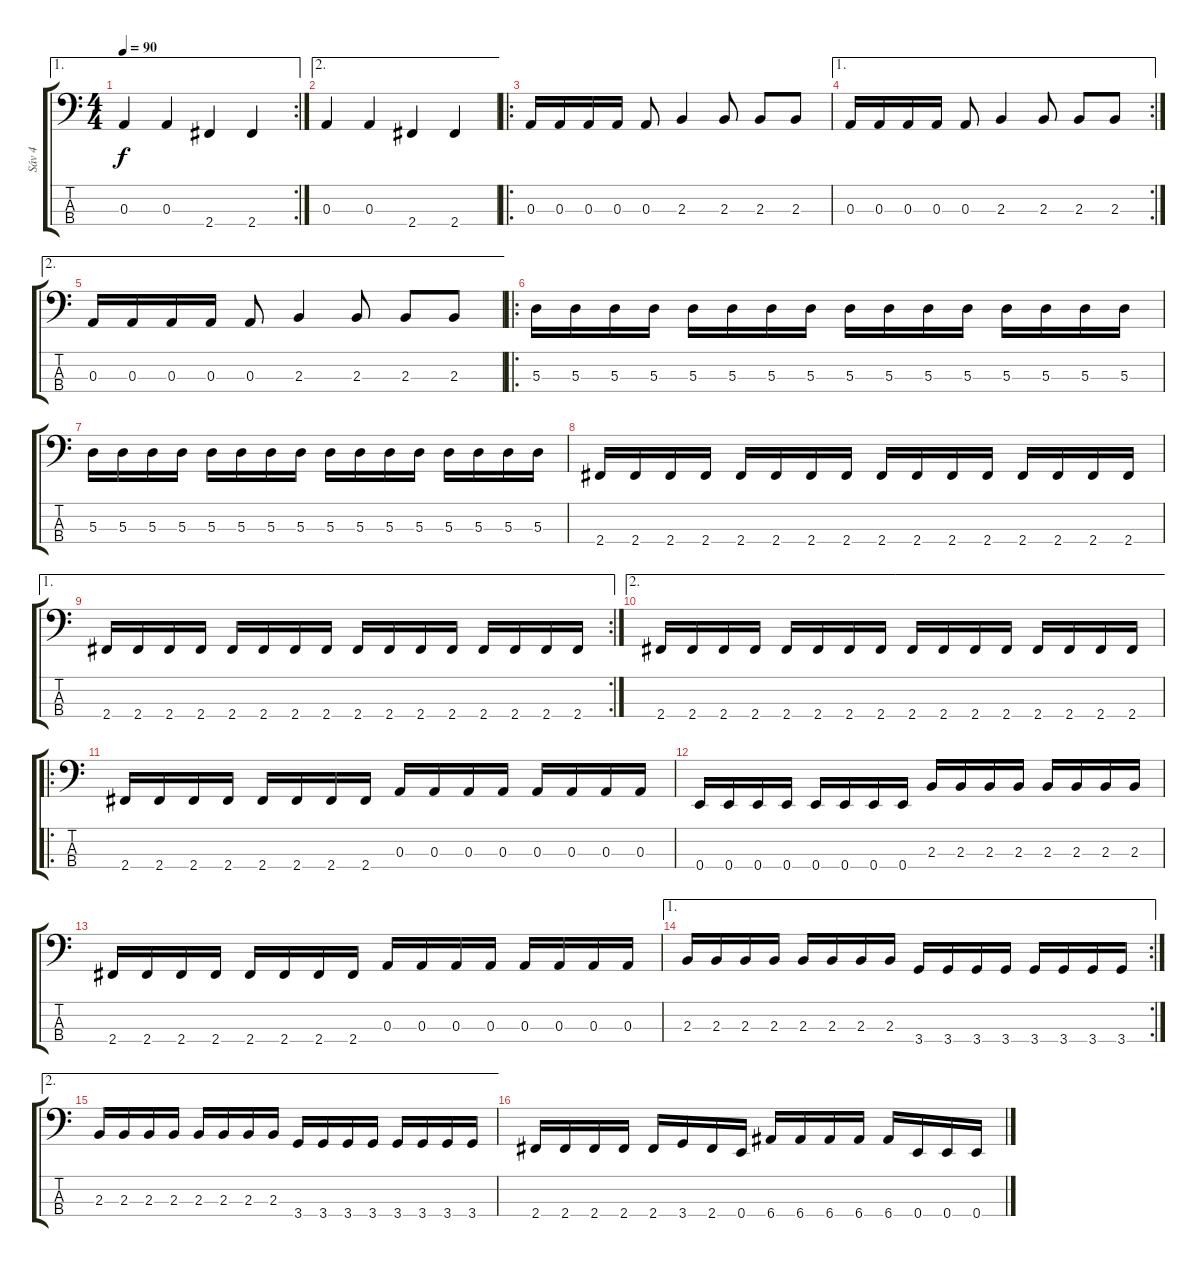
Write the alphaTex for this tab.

\track ("Sáv 4" "Sáv 4") {instrument electricbassfinger}
\staff {score tabs}
\tuning (G2 D2 A1 E1) {hide}
\ae 1
\rc 2
\ts (4 4)
\tempo 90
\clef f4
\ks c
0.3.4{dy f} 0.3.4 2.4.4 2.4.4 |
\ae 2
0.3.4 0.3.4 2.4.4 2.4.4 |
\ro
0.3.16 0.3.16 0.3.16 0.3.16 0.3.8 2.3.4 2.3.8 2.3.8 2.3.8 |
\ae 1
\rc 2
0.3.16 0.3.16 0.3.16 0.3.16 0.3.8 2.3.4 2.3.8 2.3.8 2.3.8 |
\ae 2
0.3.16 0.3.16 0.3.16 0.3.16 0.3.8 2.3.4 2.3.8 2.3.8 2.3.8 |
\ro
5.3.16 5.3.16 5.3.16 5.3.16 5.3.16 5.3.16 5.3.16 5.3.16 5.3.16 5.3.16 5.3.16 5.3.16 5.3.16 5.3.16 5.3.16 5.3.16 |
5.3.16 5.3.16 5.3.16 5.3.16 5.3.16 5.3.16 5.3.16 5.3.16 5.3.16 5.3.16 5.3.16 5.3.16 5.3.16 5.3.16 5.3.16 5.3.16 |
2.4.16 2.4.16 2.4.16 2.4.16 2.4.16 2.4.16 2.4.16 2.4.16 2.4.16 2.4.16 2.4.16 2.4.16 2.4.16 2.4.16 2.4.16 2.4.16 |
\ae 1
\rc 2
2.4.16 2.4.16 2.4.16 2.4.16 2.4.16 2.4.16 2.4.16 2.4.16 2.4.16 2.4.16 2.4.16 2.4.16 2.4.16 2.4.16 2.4.16 2.4.16 |
\ae 2
2.4.16 2.4.16 2.4.16 2.4.16 2.4.16 2.4.16 2.4.16 2.4.16 2.4.16 2.4.16 2.4.16 2.4.16 2.4.16 2.4.16 2.4.16 2.4.16 |
\ro
2.4.16 2.4.16 2.4.16 2.4.16 2.4.16 2.4.16 2.4.16 2.4.16 0.3.16 0.3.16 0.3.16 0.3.16 0.3.16 0.3.16 0.3.16 0.3.16 |
0.4.16 0.4.16 0.4.16 0.4.16 0.4.16 0.4.16 0.4.16 0.4.16 2.3.16 2.3.16 2.3.16 2.3.16 2.3.16 2.3.16 2.3.16 2.3.16 |
2.4.16 2.4.16 2.4.16 2.4.16 2.4.16 2.4.16 2.4.16 2.4.16 0.3.16 0.3.16 0.3.16 0.3.16 0.3.16 0.3.16 0.3.16 0.3.16 |
\ae 1
\rc 2
2.3.16 2.3.16 2.3.16 2.3.16 2.3.16 2.3.16 2.3.16 2.3.16 3.4.16 3.4.16 3.4.16 3.4.16 3.4.16 3.4.16 3.4.16 3.4.16 |
\ae 2
2.3.16 2.3.16 2.3.16 2.3.16 2.3.16 2.3.16 2.3.16 2.3.16 3.4.16 3.4.16 3.4.16 3.4.16 3.4.16 3.4.16 3.4.16 3.4.16 |
2.4.16 2.4.16 2.4.16 2.4.16 2.4.16 3.4.16 2.4.16 0.4.16 6.4.16 6.4.16 6.4.16 6.4.16 6.4.16 0.4.16 0.4.16 0.4.16
